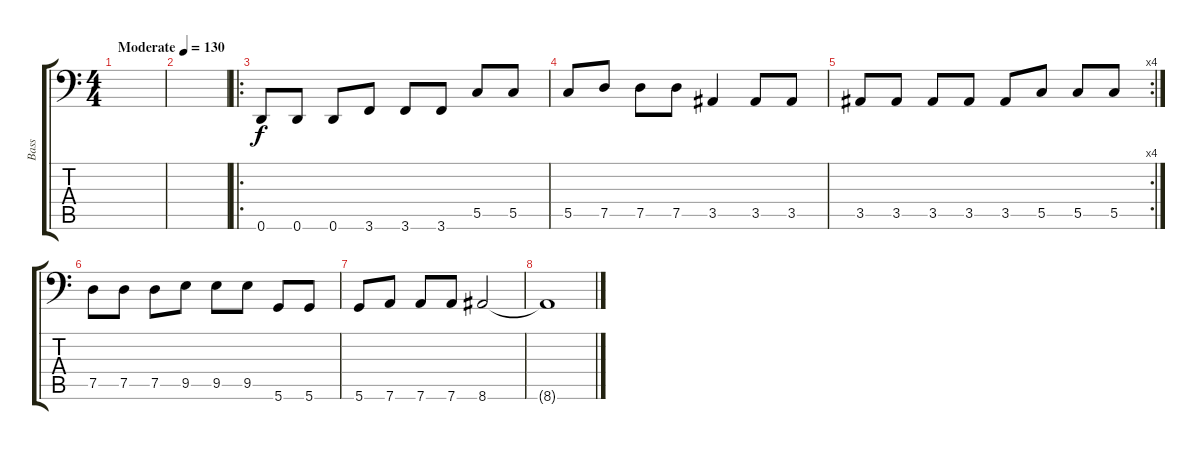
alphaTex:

\track ("Bass" "Bass") {instrument electricbasspick}
\staff {score tabs}
\tuning (D3 A2 F2 C2 G1 D1) {hide}
\ts (4 4)
\tempo (130 "Moderate")
\clef f4
\ks c
|
|
\ro
0.6.8 0.6.8 0.6.8 3.6.8 3.6.8 3.6.8 5.5.8 5.5.8 |
5.5.8 7.5.8 7.5.8 7.5.8 3.5.4 3.5.8 3.5.8 |
\rc 4
3.5.8 3.5.8 3.5.8 3.5.8 3.5.8 5.5.8 5.5.8 5.5.8 |
7.5.8 7.5.8 7.5.8 9.5.8 9.5.8 9.5.8 5.6.8 5.6.8 |
5.6.8 7.6.8 7.6.8 7.6.8 8.6.2 |
8.6{t}.1
